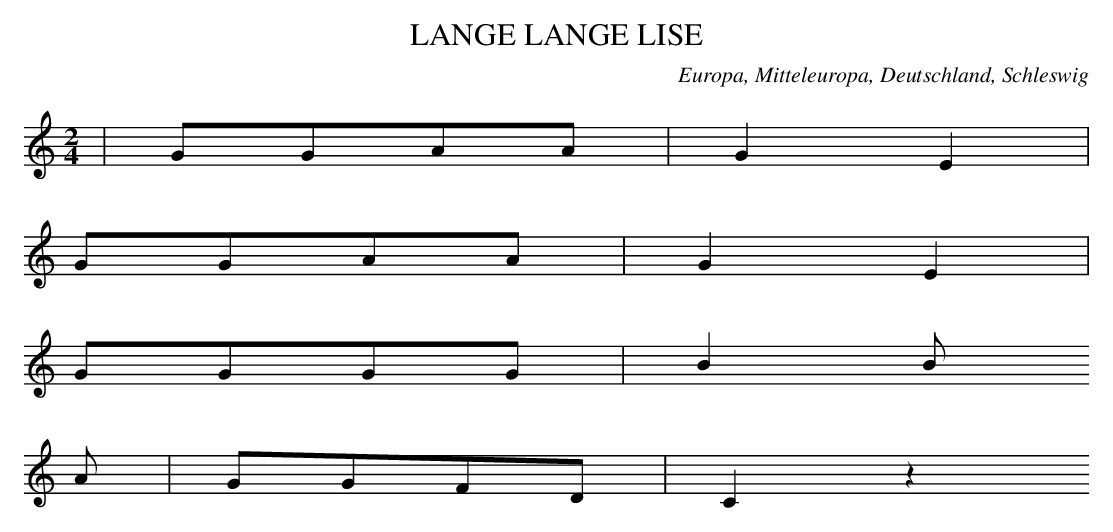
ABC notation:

X:1
T: LANGE LANGE LISE
O: Europa, Mitteleuropa, Deutschland, Schleswig
M: 2/4
L: 1/8
K: C
 | GGAA | G2E2 |
GGAA | G2E2 |
GGGG | B2B
A | GGFD | C2z2
